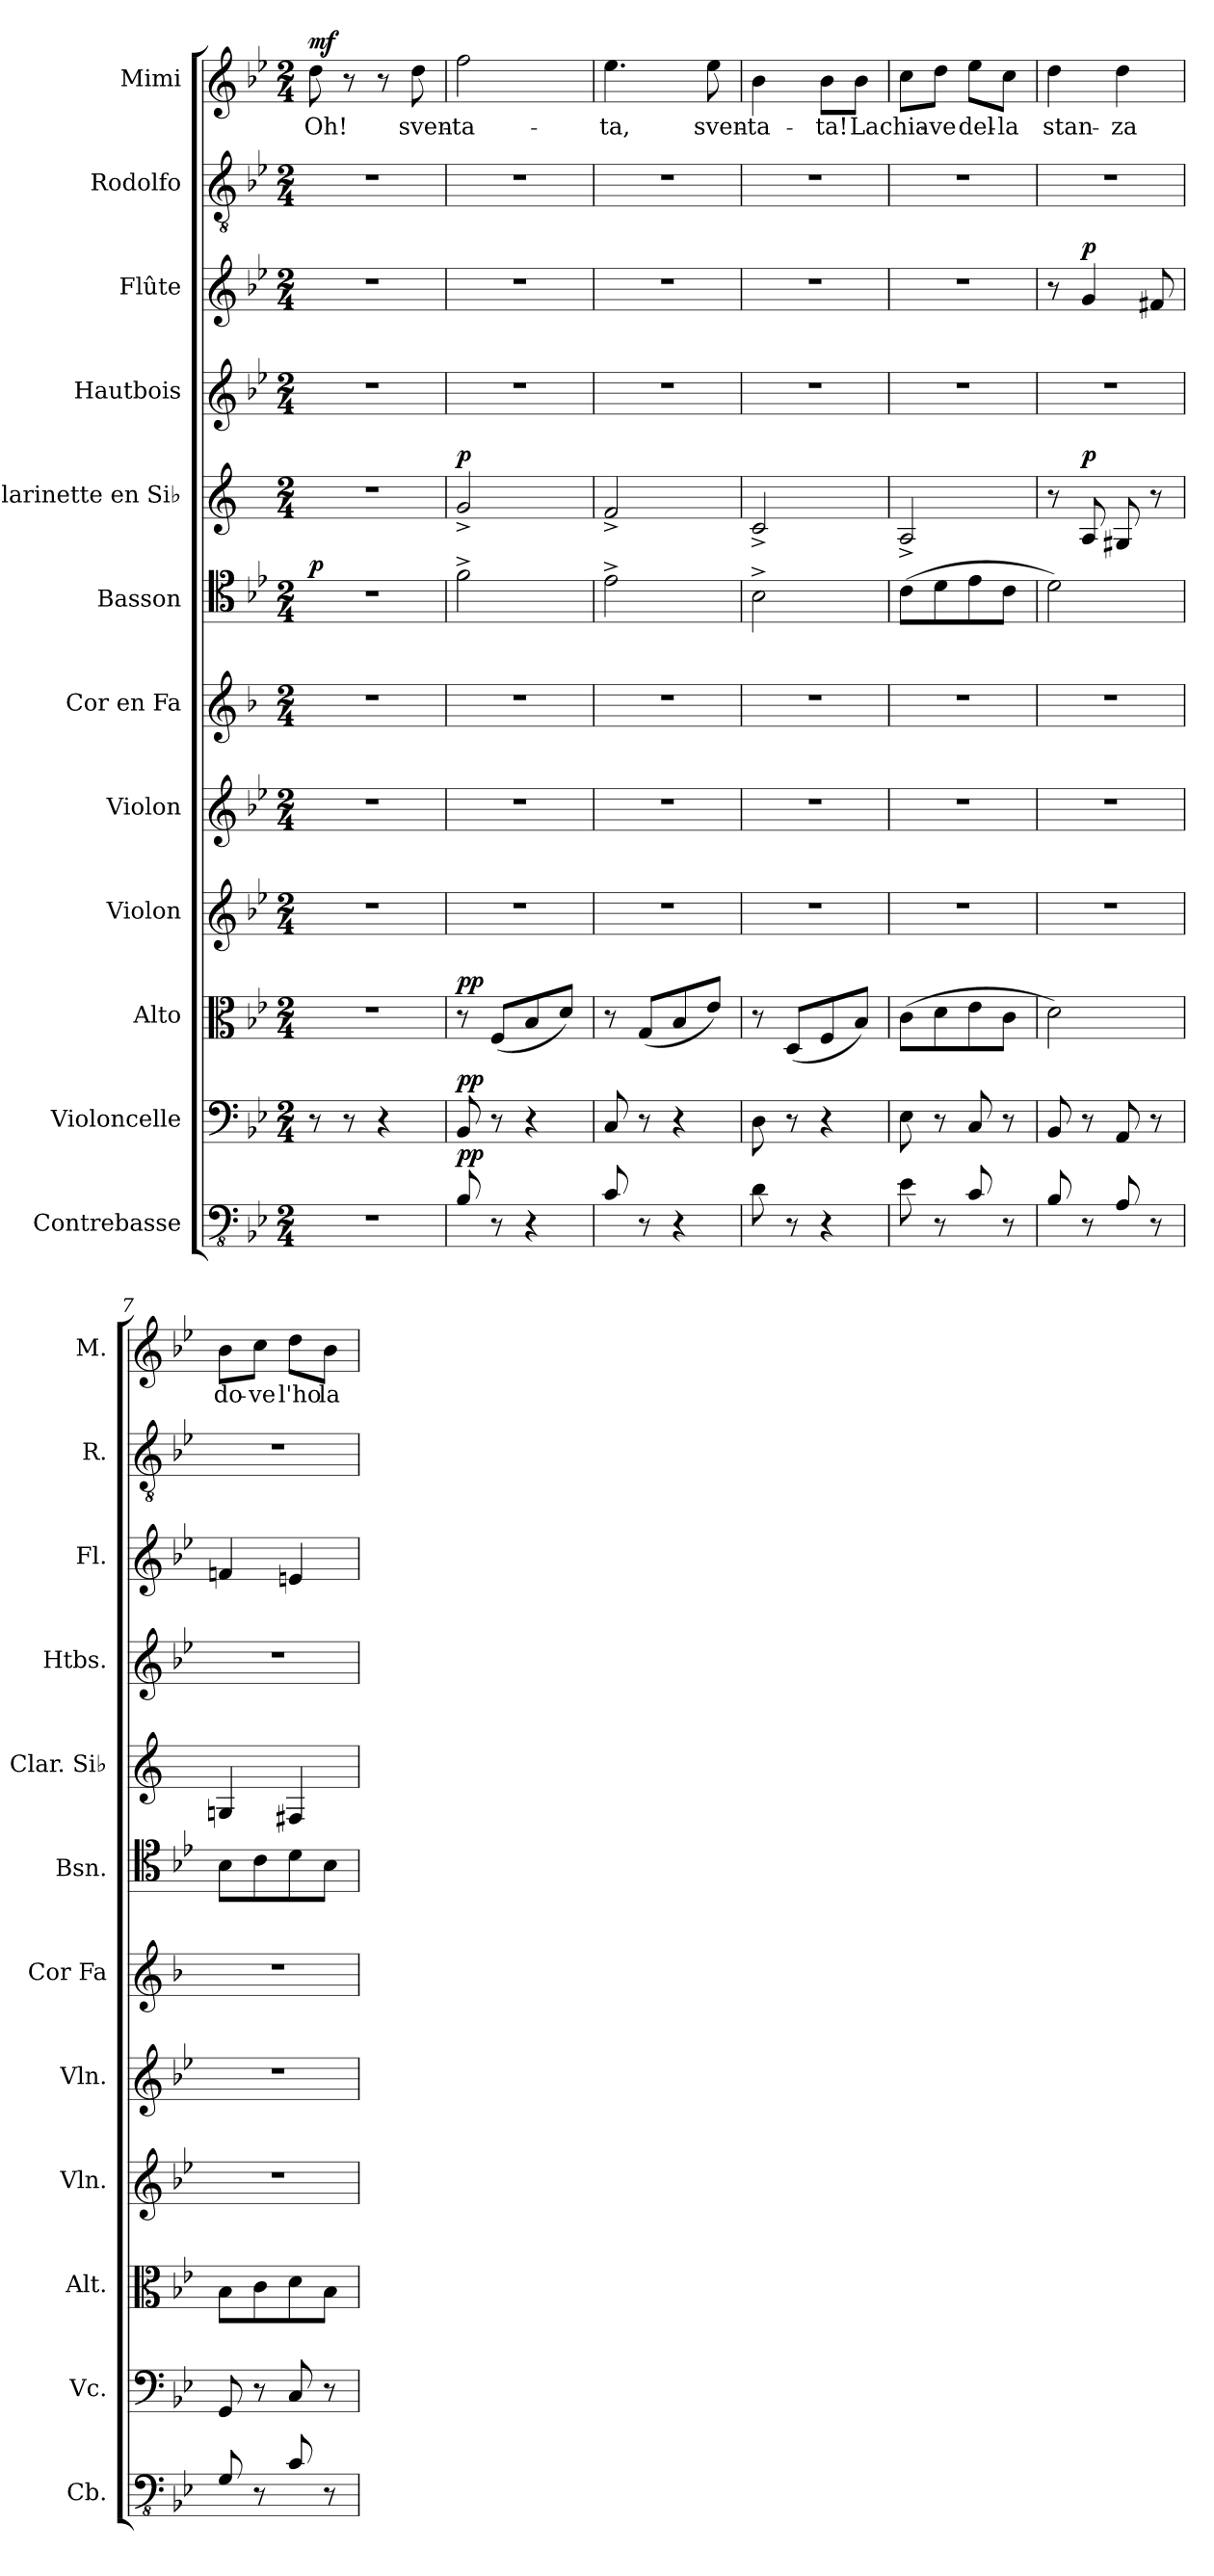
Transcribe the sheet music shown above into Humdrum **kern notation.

**kern	**dynam	**kern	**dynam	**kern	**dynam	**kern	**kern	**kern	**kern	**dynam	**kern	**dynam	**kern	**kern	**dynam	**kern	**kern	**text	**dynam
*part12	*part12	*part11	*part11	*part10	*part10	*part9	*part8	*part7	*part6	*part6	*part5	*part5	*part4	*part3	*part3	*part2	*part1	*part1	*part1
*staff12	*staff12	*staff11	*staff11	*staff10	*staff10	*staff9	*staff8	*staff7	*staff6	*staff6	*staff5	*staff5	*staff4	*staff3	*staff3	*staff2	*staff1	*staff1	*staff1
*I"Contrebasse	*	*I"Violoncelle	*	*I"Alto	*	*I"Violon	*I"Violon	*I"Cor en Fa	*I"Basson	*	*I"Clarinette en Si♭	*	*I"Hautbois	*I"Flûte	*	*I"Rodolfo	*I"Mimi	*	*
*I'Cb.	*	*I'Vc.	*	*I'Alt.	*	*I'Vln.	*I'Vln.	*I'Cor Fa	*I'Bsn.	*	*I'Clar. Si♭	*	*I'Htbs.	*I'Fl.	*	*I'R.	*I'M.	*	*
*clefFv4	*	*clefF4	*	*clefC3	*	*clefG2	*clefG2	*clefG2	*clefC4	*	*clefG2	*	*clefG2	*clefG2	*	*clefGv2	*clefG2	*	*
*ITrd7c12	*	*	*	*	*	*	*	*ITrd4c7	*	*	*ITrd1c2	*	*	*	*	*	*	*	*
*k[b-e-]	*	*k[b-e-]	*	*k[b-e-]	*	*k[b-e-]	*k[b-e-]	*k[b-e-]	*k[b-e-]	*	*k[b-e-]	*	*k[b-e-]	*k[b-e-]	*	*k[b-e-]	*k[b-e-]	*	*
*M2/4	*	*M2/4	*	*M2/4	*	*M2/4	*M2/4	*M2/4	*M2/4	*	*M2/4	*	*M2/4	*M2/4	*	*M2/4	*M2/4	*	*
*MM126	*	*MM126	*	*MM126	*	*MM126	*MM126	*MM126	*MM126	*	*MM126	*	*MM126	*MM126	*	*MM126	*MM126	*	*
=1	=1	=1	=1	=1	=1	=1	=1	=1	=1	=1	=1	=1	=1	=1	=1	=1	=1	=1	=1
!	!	!	!	!	!	!	!	!	!	!LO:DY:a	!	!	!	!	!	!	!	!	!LO:DY:a
2r	.	8r	.	2r	.	2r	2r	2r	2r	p	2r	.	2r	2r	.	2r	8dd\	Oh!	mf
.	.	8r	.	.	.	.	.	.	.	.	.	.	.	.	.	.	8r	.	.
.	.	4r	.	.	.	.	.	.	.	.	.	.	.	.	.	.	8r	.	.
.	.	.	.	.	.	.	.	.	.	.	.	.	.	.	.	.	8dd\	sven-	.
=2	=2	=2	=2	=2	=2	=2	=2	=2	=2	=2	=2	=2	=2	=2	=2	=2	=2	=2	=2
!	!LO:DY:a	!	!LO:DY:a	!	!LO:DY:a	!	!	!	!	!	!	!LO:DY:a	!	!	!	!	!	!	!
8BBB-/	pp	8BB-/	pp	8r	pp	2r	2r	2r	2f^\	.	2f^/	p	2r	2r	.	2r	2ff\	-ta-	.
8r	.	8r	.	(8F/L	.	.	.	.	.	.	.	.	.	.	.	.	.	.	.
4r	.	4r	.	8B-/	.	.	.	.	.	.	.	.	.	.	.	.	.	.	.
.	.	.	.	8d/J)	.	.	.	.	.	.	.	.	.	.	.	.	.	.	.
=3	=3	=3	=3	=3	=3	=3	=3	=3	=3	=3	=3	=3	=3	=3	=3	=3	=3	=3	=3
8CC/	.	8C/	.	8r	.	2r	2r	2r	2e-^\	.	2e-^/	.	2r	2r	.	2r	4.ee-\	-ta,	.
8r	.	8r	.	(8G/L	.	.	.	.	.	.	.	.	.	.	.	.	.	.	.
4r	.	4r	.	8B-/	.	.	.	.	.	.	.	.	.	.	.	.	.	.	.
.	.	.	.	8e-/J)	.	.	.	.	.	.	.	.	.	.	.	.	8ee-\	sven-	.
=4	=4	=4	=4	=4	=4	=4	=4	=4	=4	=4	=4	=4	=4	=4	=4	=4	=4	=4	=4
8DD\	.	8D\	.	8r	.	2r	2r	2r	2B-^\	.	2B-^/	.	2r	2r	.	2r	4b-\	-ta-	.
8r	.	8r	.	(8D/L	.	.	.	.	.	.	.	.	.	.	.	.	.	.	.
4r	.	4r	.	8F/	.	.	.	.	.	.	.	.	.	.	.	.	8b-\L	-ta!	.
.	.	.	.	8B-/J)	.	.	.	.	.	.	.	.	.	.	.	.	8b-\J	La	.
=5	=5	=5	=5	=5	=5	=5	=5	=5	=5	=5	=5	=5	=5	=5	=5	=5	=5	=5	=5
8EE-\	.	8E-\	.	(8c\L	.	2r	2r	2r	(8c\L	.	2G^/	.	2r	2r	.	2r	8cc\L	chia-	.
8r	.	8r	.	8d\	.	.	.	.	8d\	.	.	.	.	.	.	.	8dd\J	-ve	.
8CC/	.	8C/	.	8e-\	.	.	.	.	8e-\	.	.	.	.	.	.	.	8ee-\L	del-	.
8r	.	8r	.	8c\J	.	.	.	.	8c\J	.	.	.	.	.	.	.	8cc\J	-la	.
!!LO:PB:g=z
=6	=6	=6	=6	=6	=6	=6	=6	=6	=6	=6	=6	=6	=6	=6	=6	=6	=6	=6	=6
8BBB-/	.	8BB-/	.	2d\)	.	2r	2r	2r	2d\)	.	8r	.	2r	8r	.	2r	4dd\	stan-	.
!	!	!	!	!	!	!	!	!	!	!	!	!LO:DY:a	!	!	!LO:DY:a	!	!	!	!
8r	.	8r	.	.	.	.	.	.	.	.	8G/	p	.	4g/	p	.	.	.	.
8AAA/	.	8AA/	.	.	.	.	.	.	.	.	8F#X/	.	.	.	.	.	4dd\	-za	.
8r	.	8r	.	.	.	.	.	.	.	.	8r	.	.	8f#X/	.	.	.	.	.
=7	=7	=7	=7	=7	=7	=7	=7	=7	=7	=7	=7	=7	=7	=7	=7	=7	=7	=7	=7
8GGG/	.	8GG/	.	8B-\L	.	2r	2r	2r	8B-\L	.	4Fn/	.	2r	4fn/	.	2r	8b-\L	do-	.
8r	.	8r	.	8c\	.	.	.	.	8c\	.	.	.	.	.	.	.	8cc\J	-ve	.
8CC/	.	8C/	.	8d\	.	.	.	.	8d\	.	4En/	.	.	4en/	.	.	8dd\L	l'ho	.
8r	.	8r	.	8B-\J	.	.	.	.	8B-\J	.	.	.	.	.	.	.	8b-\J	la-	.
=	=	=	=	=	=	=	=	=	=	=	=	=	=	=	=	=	=	=	=
*-	*-	*-	*-	*-	*-	*-	*-	*-	*-	*-	*-	*-	*-	*-	*-	*-	*-	*-	*-
